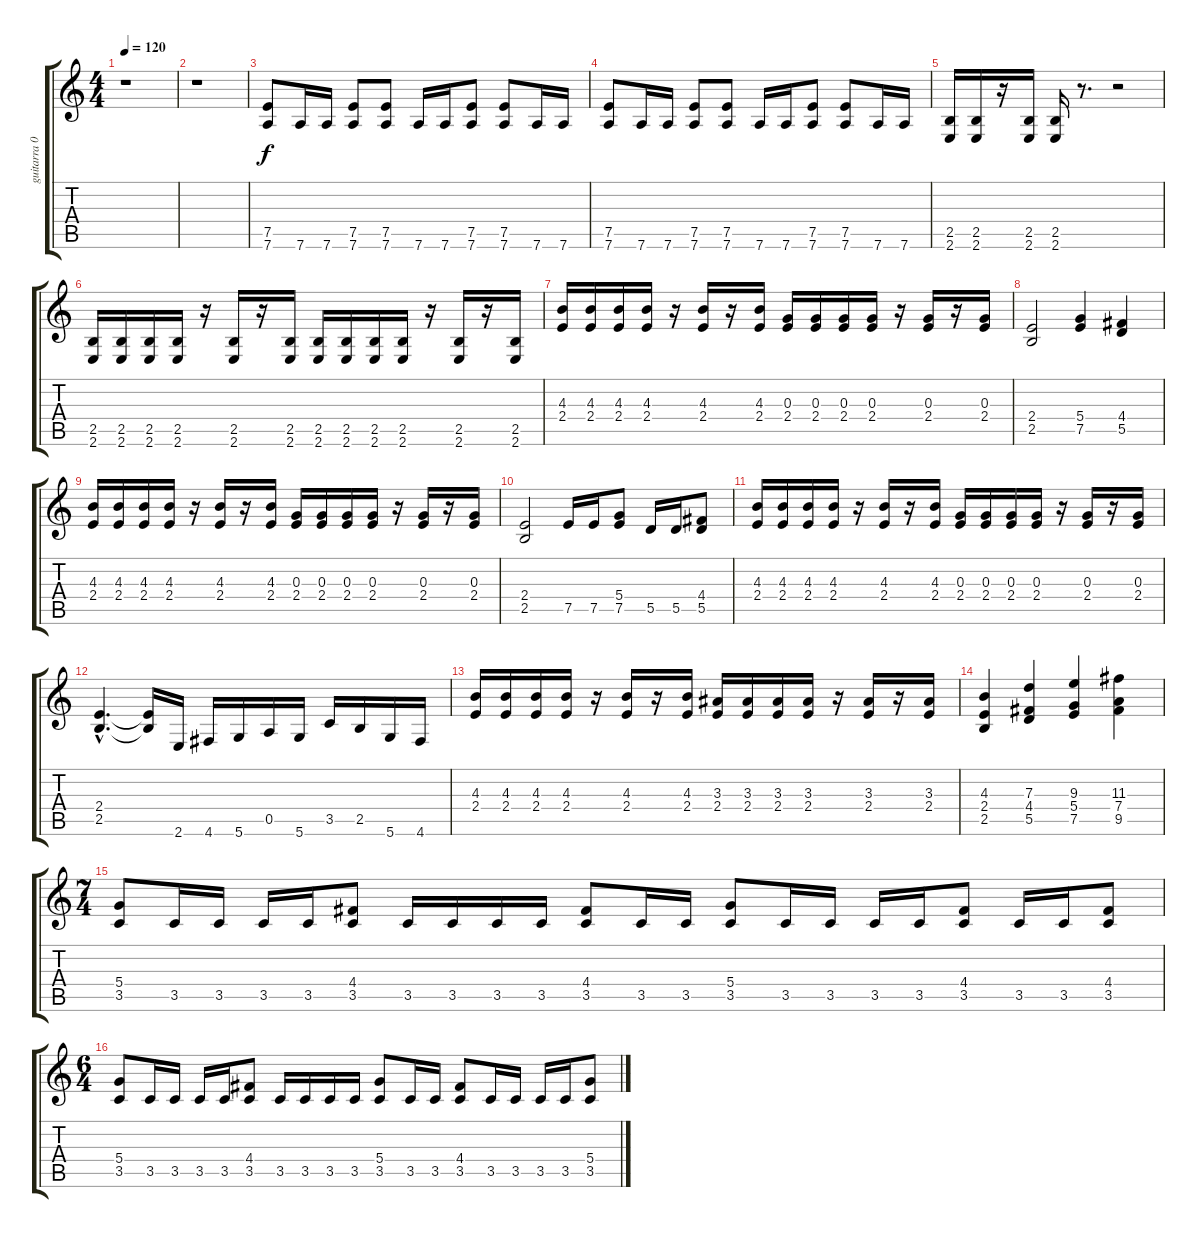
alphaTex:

\track ("guitarra 02" "guitarra 0") {instrument distortionguitar}
\staff {score tabs}
\tuning (E4 B3 G3 D3 A2 D2) {hide}
\ts (4 4)
\tempo 120
\clef g2
\ks c
r.1{dy f} |
r.1 |
(7.5 7.6).8 7.6.16 7.6.16 (7.5 7.6).8 (7.5 7.6).8 7.6.16 7.6.16 (7.5 7.6).8 (7.5 7.6).8 7.6.16 7.6.16 |
(7.5 7.6).8 7.6.16 7.6.16 (7.5 7.6).8 (7.5 7.6).8 7.6.16 7.6.16 (7.5 7.6).8 (7.5 7.6).8 7.6.16 7.6.16 |
(2.5 2.6).16 (2.5 2.6).16 r.16 (2.5 2.6).16 (2.5 2.6).16 r.8{d} r.2 |
(2.5 2.6).16 (2.5 2.6).16 (2.5 2.6).16 (2.5 2.6).16 r.16 (2.5 2.6).16 r.16 (2.5 2.6).16 (2.5 2.6).16 (2.5 2.6).16 (2.5 2.6).16 (2.5 2.6).16 r.16 (2.5 2.6).16 r.16 (2.5 2.6).16 |
(4.3 2.4).16 (4.3 2.4).16 (4.3 2.4).16 (4.3 2.4).16 r.16 (4.3 2.4).16 r.16 (4.3 2.4).16 (0.3 2.4).16 (0.3 2.4).16 (0.3 2.4).16 (0.3 2.4).16 r.16 (0.3 2.4).16 r.16 (0.3 2.4).16 |
(2.4 2.5).2 (5.4 7.5).4 (4.4 5.5).4 |
(4.3 2.4).16 (4.3 2.4).16 (4.3 2.4).16 (4.3 2.4).16 r.16 (4.3 2.4).16 r.16 (4.3 2.4).16 (0.3 2.4).16 (0.3 2.4).16 (0.3 2.4).16 (0.3 2.4).16 r.16 (0.3 2.4).16 r.16 (0.3 2.4).16 |
(2.4 2.5).2 7.5.16 7.5.16 (5.4 7.5).8 5.5.16 5.5.16 (4.4 5.5).8 |
(4.3 2.4).16 (4.3 2.4).16 (4.3 2.4).16 (4.3 2.4).16 r.16 (4.3 2.4).16 r.16 (4.3 2.4).16 (0.3 2.4).16 (0.3 2.4).16 (0.3 2.4).16 (0.3 2.4).16 r.16 (0.3 2.4).16 r.16 (0.3 2.4).16 |
(2.4{hac} 2.5{hac}).4{d} (2.4{t} 2.5{t}).16 2.6.16 4.6.16 5.6.16 0.5.16 5.6.16 3.5.16 2.5.16 5.6.16 4.6.16 |
(4.3 2.4).16 (4.3 2.4).16 (4.3 2.4).16 (4.3 2.4).16 r.16 (4.3 2.4).16 r.16 (4.3 2.4).16 (3.3 2.4).16 (3.3 2.4).16 (3.3 2.4).16 (3.3 2.4).16 r.16 (3.3 2.4).16 r.16 (3.3 2.4).16 |
(4.3 2.4 2.5).4 (7.3 4.4 5.5).4 (9.3 5.4 7.5).4 (11.3 7.4 9.5).4 |
\ts (7 4)
(5.4 3.5).8 3.5.16 3.5.16 3.5.16 3.5.16 (4.4 3.5).8 3.5.16 3.5.16 3.5.16 3.5.16 (4.4 3.5).8 3.5.16 3.5.16 (5.4 3.5).8 3.5.16 3.5.16 3.5.16 3.5.16 (4.4 3.5).8 3.5.16 3.5.16 (4.4 3.5).8 |
\ts (6 4)
(5.4 3.5).8 3.5.16 3.5.16 3.5.16 3.5.16 (4.4 3.5).8 3.5.16 3.5.16 3.5.16 3.5.16 (5.4 3.5).8 3.5.16 3.5.16 (4.4 3.5).8 3.5.16 3.5.16 3.5.16 3.5.16 (5.4 3.5).8
